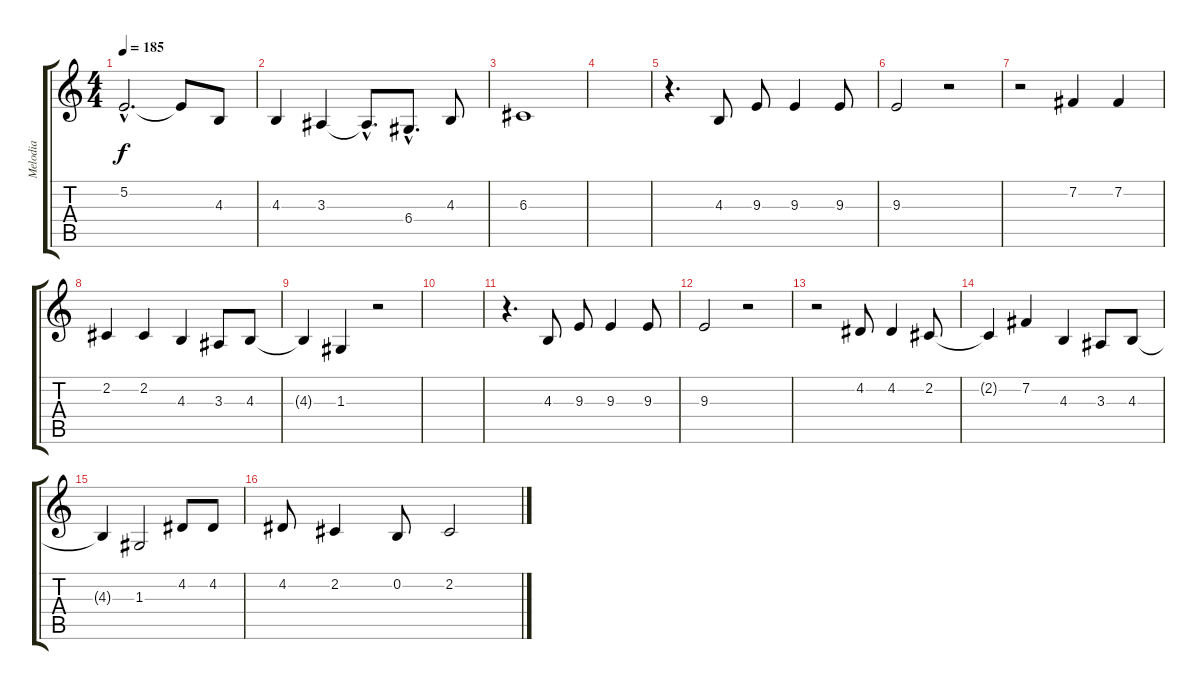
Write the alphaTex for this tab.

\track ("Melodia" "Melodia") {instrument lead6voice}
\staff {score tabs}
\tuning (E4 B3 G3 D3 A2 E2) {hide}
\ts (4 4)
\tempo 185
\clef g2
\ks c
5.2{hac t}.2{d dy f} 5.2{t}.8 4.3.8 |
4.3.4 3.3.4 3.3{hac t}.8{d} 6.4{hac}.8{d} 4.3.8 |
6.3.1 |
|
r.4{d} 4.3.8 9.3.8 9.3.4 9.3.8 |
9.3.2 r.2 |
r.2 7.2.4 7.2.4 |
2.2.4 2.2.4 4.3.4 3.3.8 4.3.8 |
4.3{t}.4 1.3.4 r.2 |
|
r.4{d} 4.3.8 9.3.8 9.3.4 9.3.8 |
9.3.2 r.2 |
r.2 4.2.8 4.2.4 2.2.8 |
2.2{t}.4 7.2.4 4.3.4 3.3.8 4.3.8 |
4.3{t}.4 1.3.2 4.2.8 4.2.8 |
4.2.8 2.2.4 0.2.8 2.2.2
